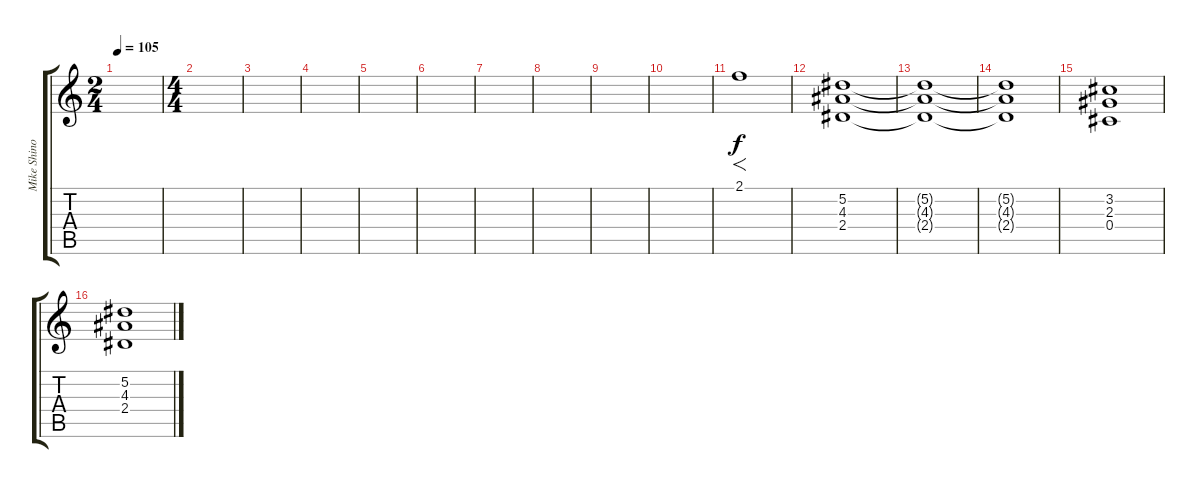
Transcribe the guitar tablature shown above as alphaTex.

\track ("Mike Shinoda (2nd Guitar)" "Mike Shino") {instrument distortionguitar}
\staff {score tabs}
\tuning (Eb4 Bb3 Gb3 Db3 Ab2 Db2) {hide}
\ts (2 4)
\tempo 105
\clef g2
\ks c
|
\ts (4 4)
|
|
|
|
|
|
|
|
|
2.1.1{f} |
(5.2 4.3 2.4).1 |
(5.2{t} 4.3{t} 2.4{t}).1 |
(5.2{t} 4.3{t} 2.4{t}).1 |
(3.2 2.3 0.4).1 |
(5.2 4.3 2.4).1
